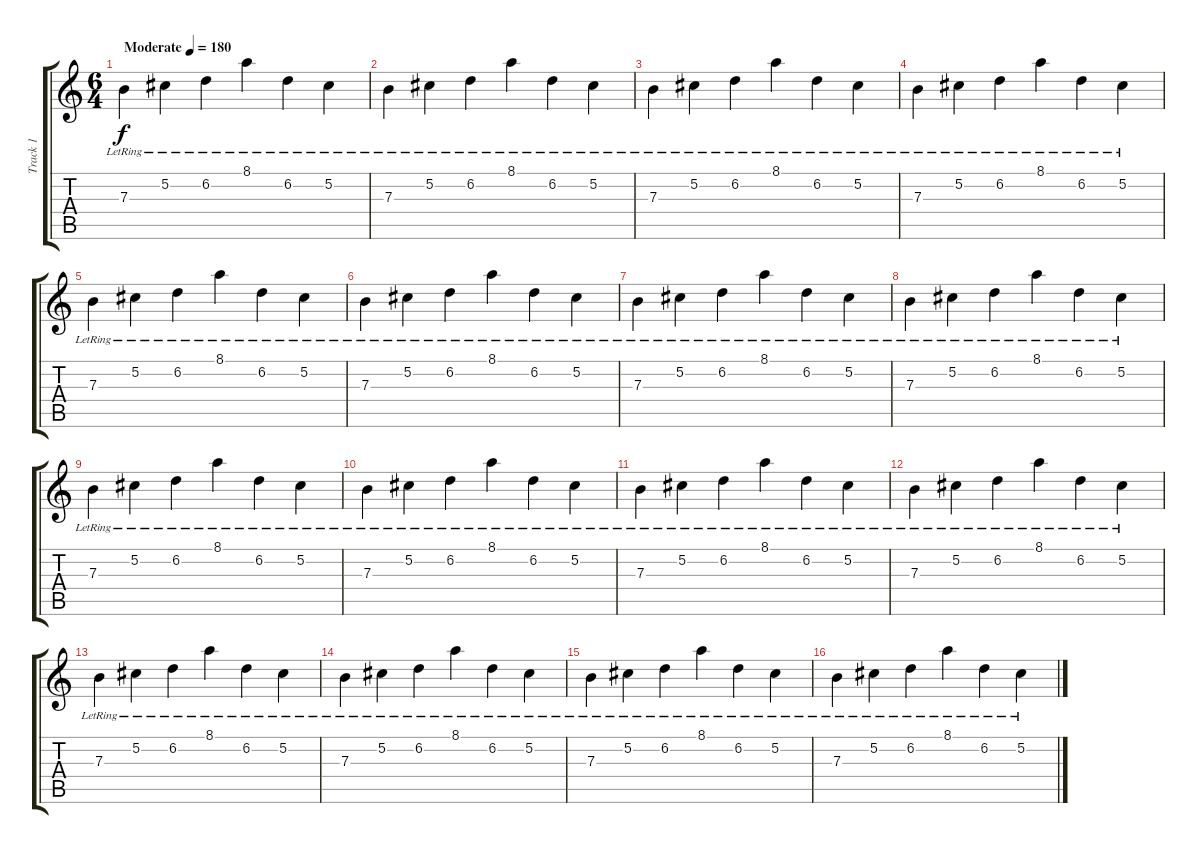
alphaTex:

\track ("Track 1" "Track 1") {instrument distortionguitar}
\staff {score tabs}
\tuning (Db4 Ab3 E3 B2 Gb2 B1) {hide}
\ts (6 4)
\tempo (180 "Moderate")
\clef g2
\ks c
7.3{lr}.4{dy f instrument distortionguitar} 5.2{lr}.4 6.2{lr}.4 8.1{lr}.4 6.2{lr}.4 5.2{lr}.4 |
7.3{lr}.4 5.2{lr}.4 6.2{lr}.4 8.1{lr}.4 6.2{lr}.4 5.2{lr}.4 |
7.3{lr}.4 5.2{lr}.4 6.2{lr}.4 8.1{lr}.4 6.2{lr}.4 5.2{lr}.4 |
7.3{lr}.4 5.2{lr}.4 6.2{lr}.4 8.1{lr}.4 6.2{lr}.4 5.2{lr}.4 |
7.3{lr}.4 5.2{lr}.4 6.2{lr}.4 8.1{lr}.4 6.2{lr}.4 5.2{lr}.4 |
7.3{lr}.4 5.2{lr}.4 6.2{lr}.4 8.1{lr}.4 6.2{lr}.4 5.2{lr}.4 |
7.3{lr}.4 5.2{lr}.4 6.2{lr}.4 8.1{lr}.4 6.2{lr}.4 5.2{lr}.4 |
7.3{lr}.4 5.2{lr}.4 6.2{lr}.4 8.1{lr}.4 6.2{lr}.4 5.2{lr}.4 |
7.3{lr}.4 5.2{lr}.4 6.2{lr}.4 8.1{lr}.4 6.2{lr}.4 5.2{lr}.4 |
7.3{lr}.4 5.2{lr}.4 6.2{lr}.4 8.1{lr}.4 6.2{lr}.4 5.2{lr}.4 |
7.3{lr}.4 5.2{lr}.4 6.2{lr}.4 8.1{lr}.4 6.2{lr}.4 5.2{lr}.4 |
7.3{lr}.4 5.2{lr}.4 6.2{lr}.4 8.1{lr}.4 6.2{lr}.4 5.2{lr}.4 |
7.3{lr}.4 5.2{lr}.4 6.2{lr}.4 8.1{lr}.4 6.2{lr}.4 5.2{lr}.4 |
7.3{lr}.4 5.2{lr}.4 6.2{lr}.4 8.1{lr}.4 6.2{lr}.4 5.2{lr}.4 |
7.3{lr}.4 5.2{lr}.4 6.2{lr}.4 8.1{lr}.4 6.2{lr}.4 5.2{lr}.4 |
7.3{lr}.4 5.2{lr}.4 6.2{lr}.4 8.1{lr}.4 6.2{lr}.4 5.2{lr}.4
